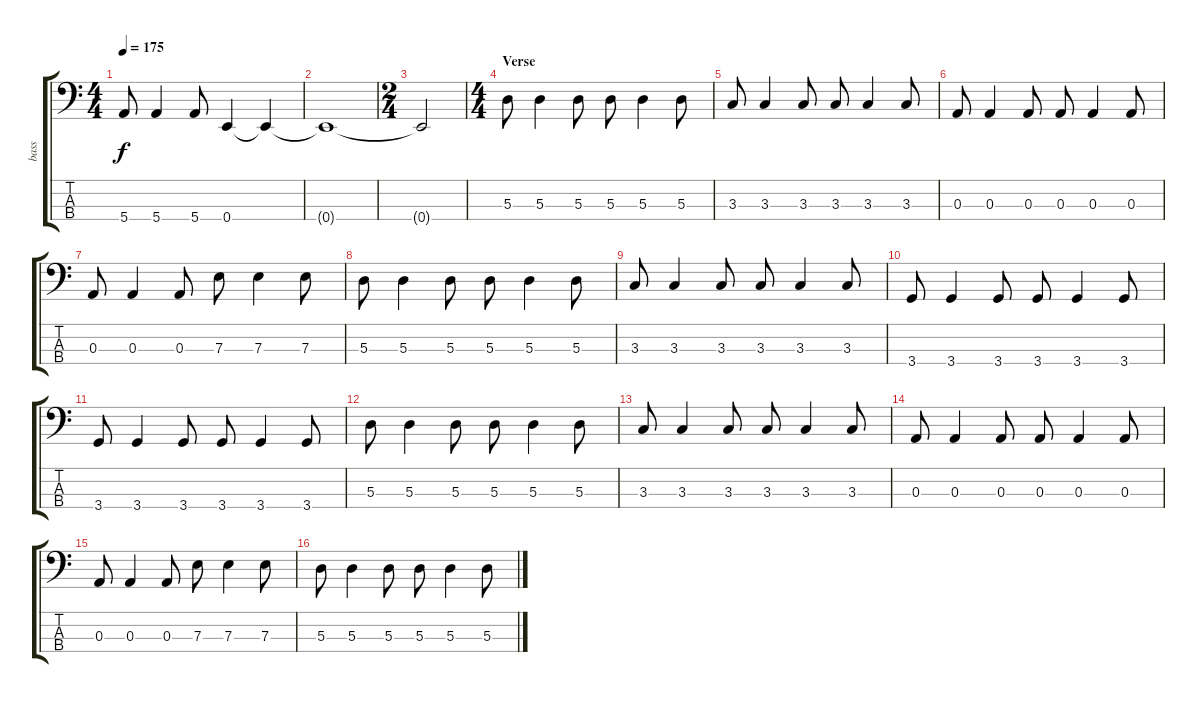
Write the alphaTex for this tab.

\track ("bass" "bass") {instrument electricbassfinger}
\staff {score tabs}
\tuning (G2 D2 A1 E1) {hide}
\ts (4 4)
\tempo 175
\clef f4
\ks c
5.4.8{dy f} 5.4.4 5.4.8 0.4.4 0.4{t}.4 |
0.4{t}.1 |
\ts (2 4)
0.4{t}.2 |
\ts (4 4)
\section ("" "Verse")
5.3.8 5.3.4 5.3.8 5.3.8 5.3.4 5.3.8 |
3.3.8 3.3.4 3.3.8 3.3.8 3.3.4 3.3.8 |
0.3.8 0.3.4 0.3.8 0.3.8 0.3.4 0.3.8 |
0.3.8 0.3.4 0.3.8 7.3.8 7.3.4 7.3.8 |
5.3.8 5.3.4 5.3.8 5.3.8 5.3.4 5.3.8 |
3.3.8 3.3.4 3.3.8 3.3.8 3.3.4 3.3.8 |
3.4.8 3.4.4 3.4.8 3.4.8 3.4.4 3.4.8 |
3.4.8 3.4.4 3.4.8 3.4.8 3.4.4 3.4.8 |
5.3.8 5.3.4 5.3.8 5.3.8 5.3.4 5.3.8 |
3.3.8 3.3.4 3.3.8 3.3.8 3.3.4 3.3.8 |
0.3.8 0.3.4 0.3.8 0.3.8 0.3.4 0.3.8 |
0.3.8 0.3.4 0.3.8 7.3.8 7.3.4 7.3.8 |
5.3.8 5.3.4 5.3.8 5.3.8 5.3.4 5.3.8
